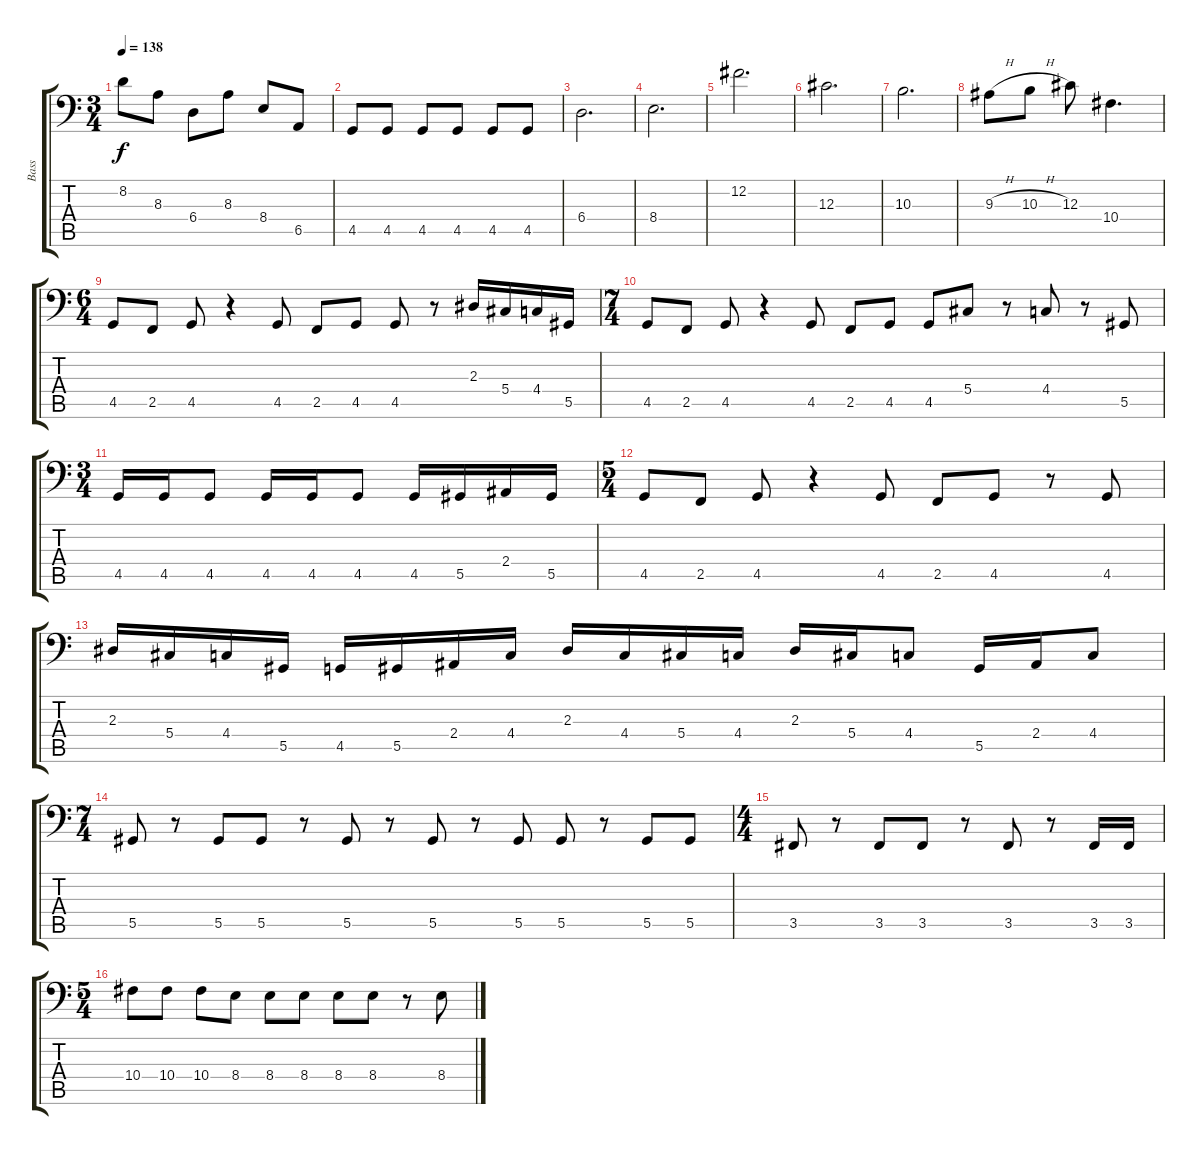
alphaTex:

\track ("Bass" "Bass") {instrument electricbassfinger}
\staff {score tabs}
\tuning (B2 Gb2 Db2 Ab1 Eb1 Bb0) {hide}
\ts (3 4)
\tempo 138
\clef f4
\ks c
8.2.8{dy f} 8.3.8 6.4.8 8.3.8 8.4.8 6.5.8 |
4.5.8 4.5.8 4.5.8 4.5.8 4.5.8 4.5.8 |
6.4.2{d} |
8.4.2{d} |
12.2.2{d volume 8} |
12.3.2{d} |
10.3.2{d} |
9.3{h}.8 10.3{h}.8 12.3.8 10.4.4{d} |
\ts (6 4)
4.5.8{volume 13} 2.5.8 4.5.8 r.4 4.5.8 2.5.8 4.5.8 4.5.8 r.8 2.3.16 5.4.16 4.4.16 5.5.16 |
\ts (7 4)
4.5.8 2.5.8 4.5.8 r.4 4.5.8 2.5.8 4.5.8 4.5.8 5.4.8 r.8 4.4.8 r.8 5.5.8 |
\ts (3 4)
4.5.16 4.5.16 4.5.8 4.5.16 4.5.16 4.5.8 4.5.16 5.5.16 2.4.16 5.5.16 |
\ts (5 4)
4.5.8 2.5.8 4.5.8 r.4 4.5.8 2.5.8 4.5.8 r.8 4.5.8 |
2.3.16 5.4.16 4.4.16 5.5.16 4.5.16 5.5.16 2.4.16 4.4.16 2.3.16 4.4.16 5.4.16 4.4.16 2.3.16 5.4.16 4.4.8 5.5.16 2.4.16 4.4.8 |
\ts (7 4)
5.5.8{volume 11} r.8 5.5.8 5.5.8 r.8 5.5.8 r.8 5.5.8 r.8 5.5.8 5.5.8 r.8 5.5.8 5.5.8 |
\ts (4 4)
3.5.8 r.8 3.5.8 3.5.8 r.8 3.5.8 r.8 3.5.16 3.5.16 |
\ts (5 4)
10.4.8 10.4.8 10.4.8 8.4.8 8.4.8 8.4.8 8.4.8 8.4.8 r.8 8.4.8
